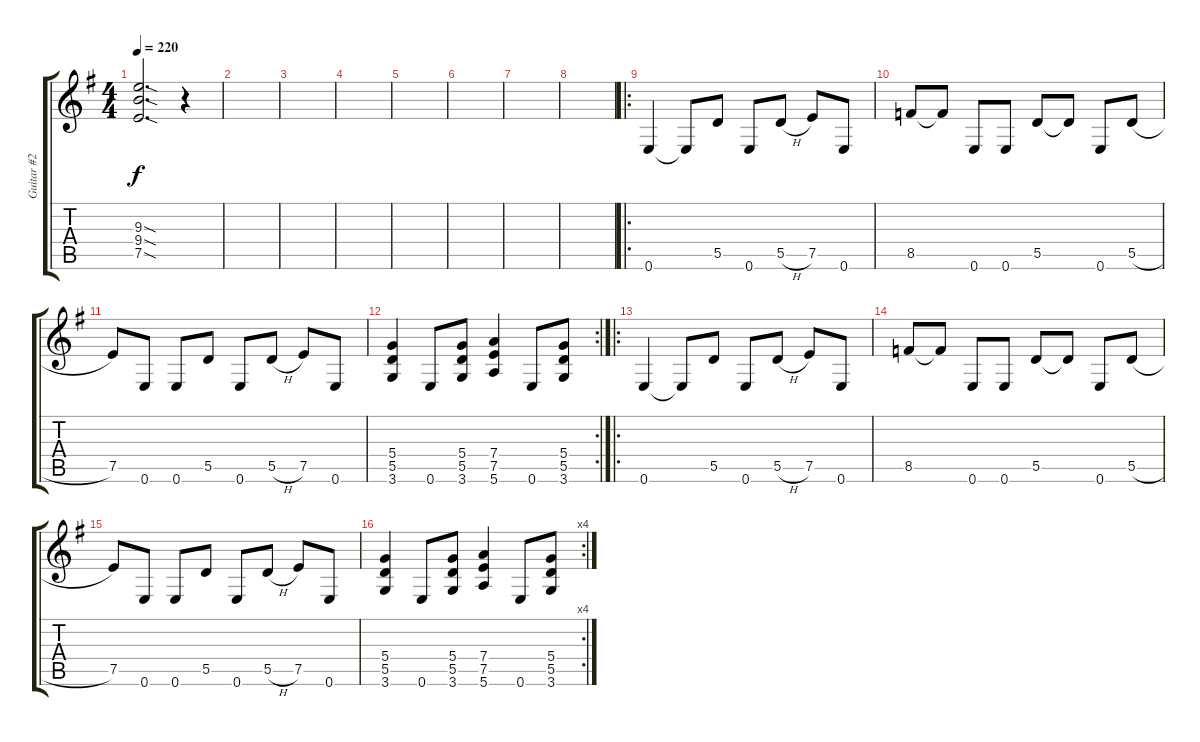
\track ("Guitar #2" "Guitar #2") {solo instrument overdrivenguitar}
\staff {score tabs}
\tuning (E4 B3 G3 D3 A2 E2) {hide}
\ts (4 4)
\tempo 220
\clef g2
\ks eminor
(9.3{sod t} 9.4{sod t} 7.5{sod t}).2{d dy f} r.4 |
|
|
|
|
|
|
|
\ro
0.6.4 0.6{t}.8 5.5.8 0.6.8 5.5{h}.8 7.5.8 0.6.8 |
8.5.8 8.5{t}.8 0.6.8 0.6.8 5.5.8 5.5{t}.8 0.6.8 5.5{h}.8 |
7.5.8 0.6.8 0.6.8 5.5.8 0.6.8 5.5{h}.8 7.5.8 0.6.8 |
\rc 2
(5.4 5.5 3.6).4 0.6.8 (5.4 5.5 3.6).8 (7.4 7.5 5.6).4 0.6.8 (5.4 5.5 3.6).8 |
\ro
0.6.4 0.6{t}.8 5.5.8 0.6.8 5.5{h}.8 7.5.8 0.6.8 |
8.5.8 8.5{t}.8 0.6.8 0.6.8 5.5.8 5.5{t}.8 0.6.8 5.5{h}.8 |
7.5.8 0.6.8 0.6.8 5.5.8 0.6.8 5.5{h}.8 7.5.8 0.6.8 |
\rc 4
(5.4 5.5 3.6).4 0.6.8 (5.4 5.5 3.6).8 (7.4 7.5 5.6).4 0.6.8 (5.4 5.5 3.6).8
